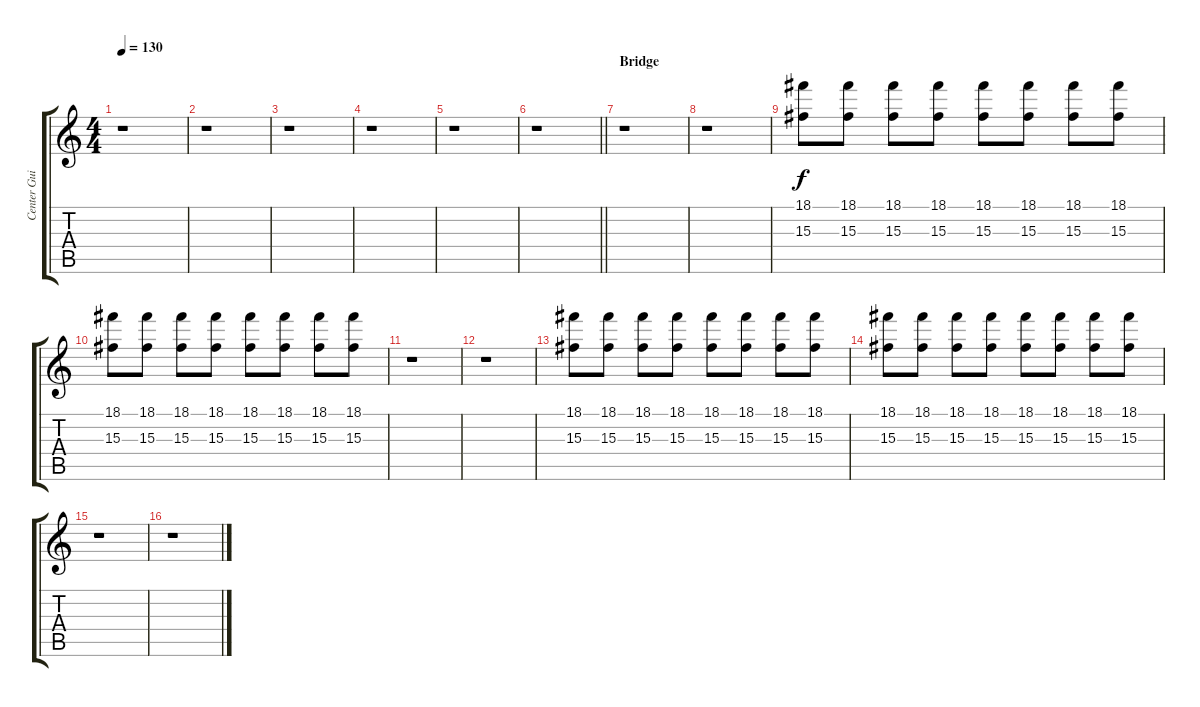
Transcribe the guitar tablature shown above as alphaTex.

\track ("Center Guitar" "Center Gui") {instrument distortionguitar}
\staff {score tabs}
\tuning (C4 G3 Eb3 Bb2 F2 C2) {hide}
\ts (4 4)
\tempo 130
\clef g2
\ks c
r.1{dy f} |
r.1 |
r.1 |
r.1 |
r.1 |
\barLineRight lightlight
r.1 |
\section ("" "Bridge")
r.1 |
r.1 |
(18.1 15.3).8 (18.1 15.3).8 (18.1 15.3).8 (18.1 15.3).8 (18.1 15.3).8 (18.1 15.3).8 (18.1 15.3).8 (18.1 15.3).8 |
(18.1 15.3).8 (18.1 15.3).8 (18.1 15.3).8 (18.1 15.3).8 (18.1 15.3).8 (18.1 15.3).8 (18.1 15.3).8 (18.1 15.3).8 |
r.1 |
r.1 |
(18.1 15.3).8 (18.1 15.3).8 (18.1 15.3).8 (18.1 15.3).8 (18.1 15.3).8 (18.1 15.3).8 (18.1 15.3).8 (18.1 15.3).8 |
(18.1 15.3).8 (18.1 15.3).8 (18.1 15.3).8 (18.1 15.3).8 (18.1 15.3).8 (18.1 15.3).8 (18.1 15.3).8 (18.1 15.3).8 |
r.1 |
r.1
